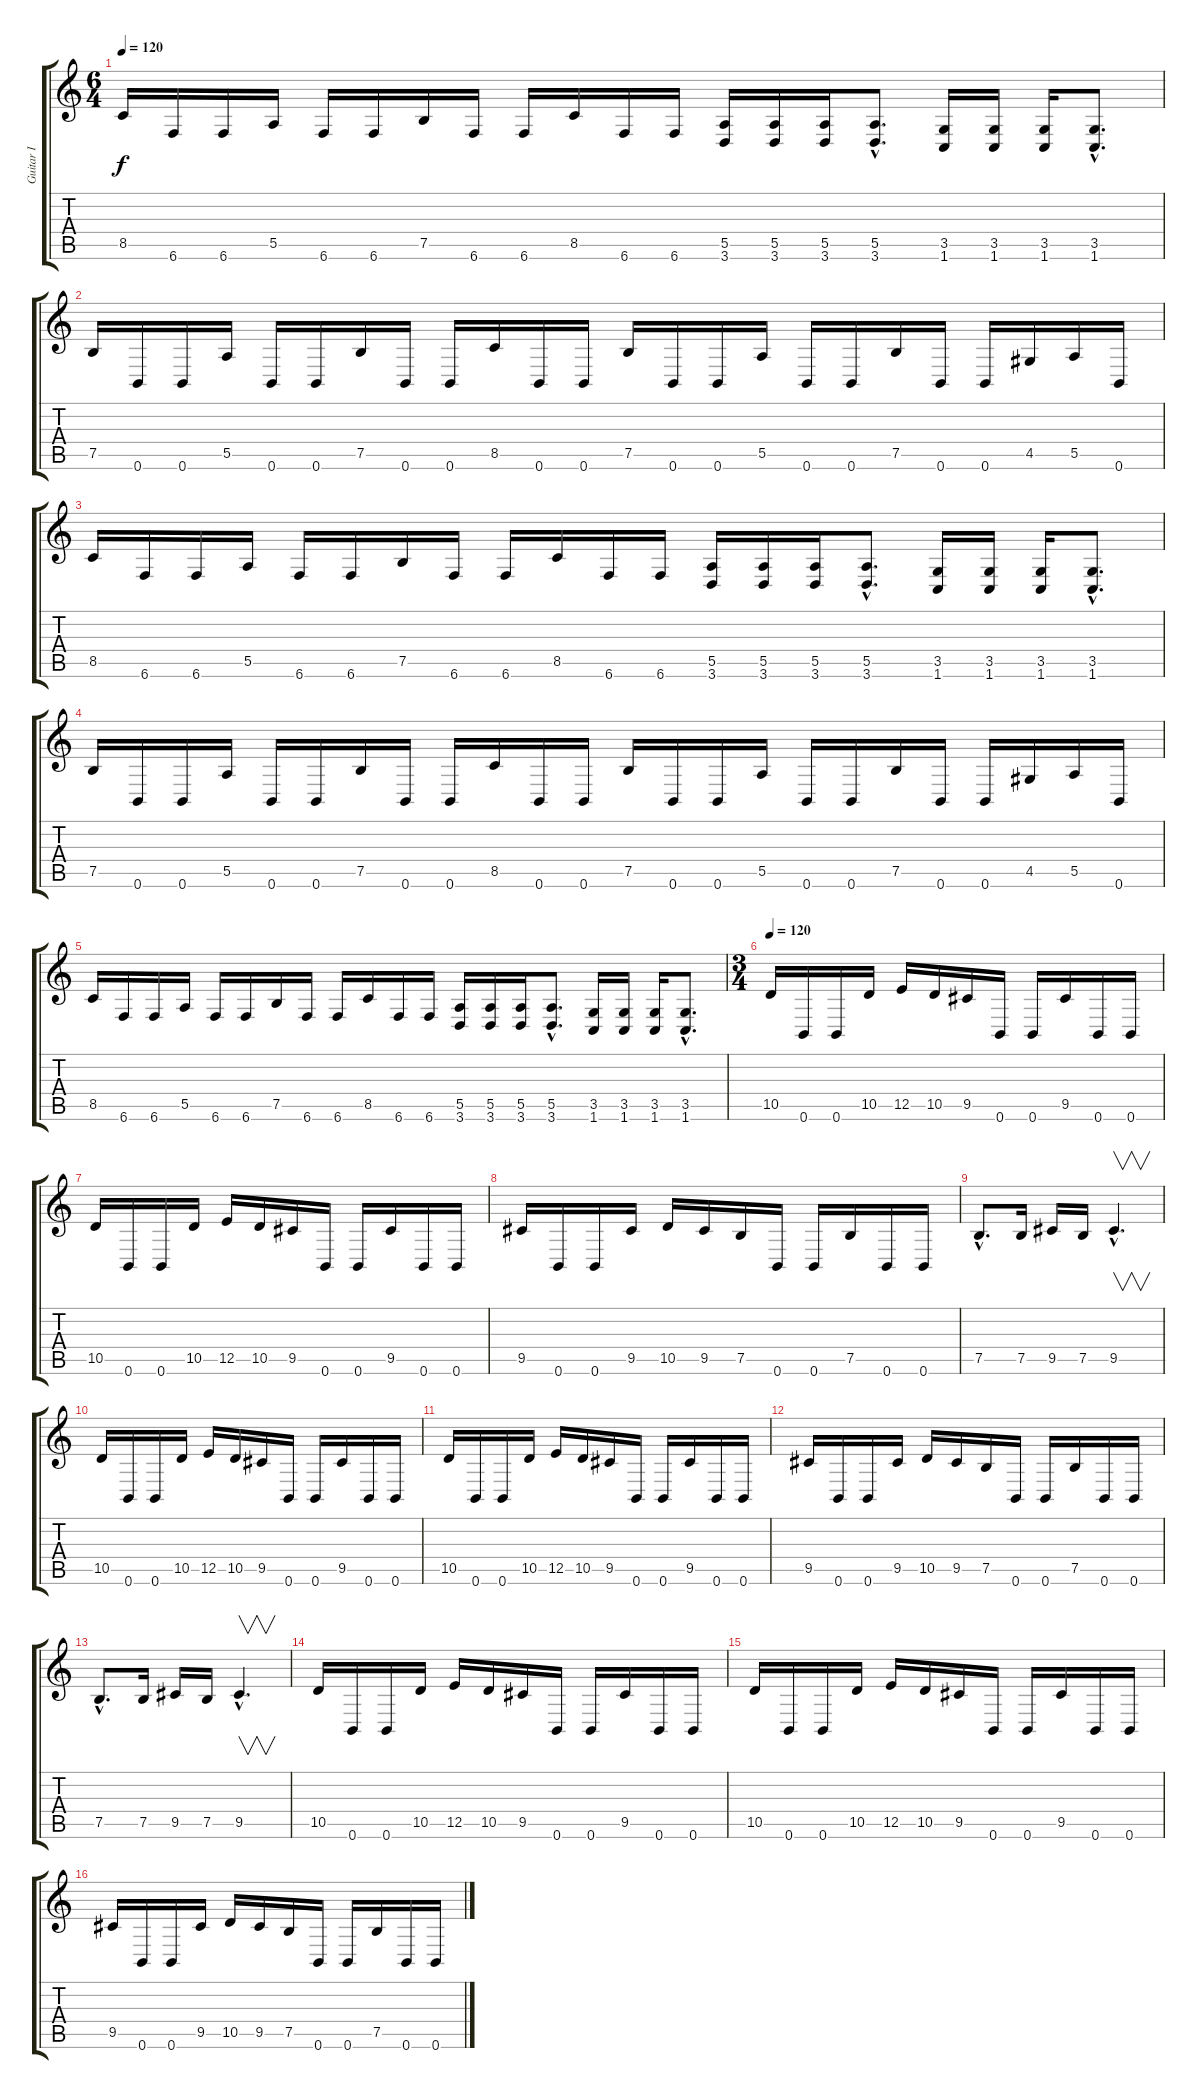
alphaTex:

\track ("Guitar I" "Guitar I") {instrument distortionguitar}
\staff {score tabs}
\tuning (B3 Gb3 D3 A2 E2 B1) {hide}
\ts (6 4)
\tempo 120
\clef g2
\ks c
8.5.16{dy f} 6.6.16 6.6.16 5.5.16 6.6.16 6.6.16 7.5.16 6.6.16 6.6.16 8.5.16 6.6.16 6.6.16 (5.5 3.6).16 (5.5 3.6).16 (5.5 3.6).16 (5.5{hac} 3.6{hac}).8{d} (3.5 1.6).16 (3.5 1.6).16 (3.5 1.6).16 (3.5{hac} 1.6{hac}).8{d} |
7.5.16 0.6.16 0.6.16 5.5.16 0.6.16 0.6.16 7.5.16 0.6.16 0.6.16 8.5.16 0.6.16 0.6.16 7.5.16 0.6.16 0.6.16 5.5.16 0.6.16 0.6.16 7.5.16 0.6.16 0.6.16 4.5.16 5.5.16 0.6.16 |
8.5.16 6.6.16 6.6.16 5.5.16 6.6.16 6.6.16 7.5.16 6.6.16 6.6.16 8.5.16 6.6.16 6.6.16 (5.5 3.6).16 (5.5 3.6).16 (5.5 3.6).16 (5.5{hac} 3.6{hac}).8{d} (3.5 1.6).16 (3.5 1.6).16 (3.5 1.6).16 (3.5{hac} 1.6{hac}).8{d} |
7.5.16 0.6.16 0.6.16 5.5.16 0.6.16 0.6.16 7.5.16 0.6.16 0.6.16 8.5.16 0.6.16 0.6.16 7.5.16 0.6.16 0.6.16 5.5.16 0.6.16 0.6.16 7.5.16 0.6.16 0.6.16 4.5.16 5.5.16 0.6.16 |
8.5.16 6.6.16 6.6.16 5.5.16 6.6.16 6.6.16 7.5.16 6.6.16 6.6.16 8.5.16 6.6.16 6.6.16 (5.5 3.6).16 (5.5 3.6).16 (5.5 3.6).16 (5.5{hac} 3.6{hac}).8{d} (3.5 1.6).16 (3.5 1.6).16 (3.5 1.6).16 (3.5{hac} 1.6{hac}).8{d} |
\ts (3 4)
\tempo 120
10.5.16 0.6.16 0.6.16 10.5.16 12.5.16 10.5.16 9.5.16 0.6.16 0.6.16 9.5.16 0.6.16 0.6.16 |
10.5.16 0.6.16 0.6.16 10.5.16 12.5.16 10.5.16 9.5.16 0.6.16 0.6.16 9.5.16 0.6.16 0.6.16 |
9.5.16 0.6.16 0.6.16 9.5.16 10.5.16 9.5.16 7.5.16 0.6.16 0.6.16 7.5.16 0.6.16 0.6.16 |
7.5{hac}.8{d} 7.5.16 9.5.16 7.5.16 9.5{hac}.4{v d} |
10.5.16 0.6.16 0.6.16 10.5.16 12.5.16 10.5.16 9.5.16 0.6.16 0.6.16 9.5.16 0.6.16 0.6.16 |
10.5.16 0.6.16 0.6.16 10.5.16 12.5.16 10.5.16 9.5.16 0.6.16 0.6.16 9.5.16 0.6.16 0.6.16 |
9.5.16 0.6.16 0.6.16 9.5.16 10.5.16 9.5.16 7.5.16 0.6.16 0.6.16 7.5.16 0.6.16 0.6.16 |
7.5{hac}.8{d} 7.5.16 9.5.16 7.5.16 9.5{hac}.4{v d} |
10.5.16 0.6.16 0.6.16 10.5.16 12.5.16 10.5.16 9.5.16 0.6.16 0.6.16 9.5.16 0.6.16 0.6.16 |
10.5.16 0.6.16 0.6.16 10.5.16 12.5.16 10.5.16 9.5.16 0.6.16 0.6.16 9.5.16 0.6.16 0.6.16 |
9.5.16 0.6.16 0.6.16 9.5.16 10.5.16 9.5.16 7.5.16 0.6.16 0.6.16 7.5.16 0.6.16 0.6.16
